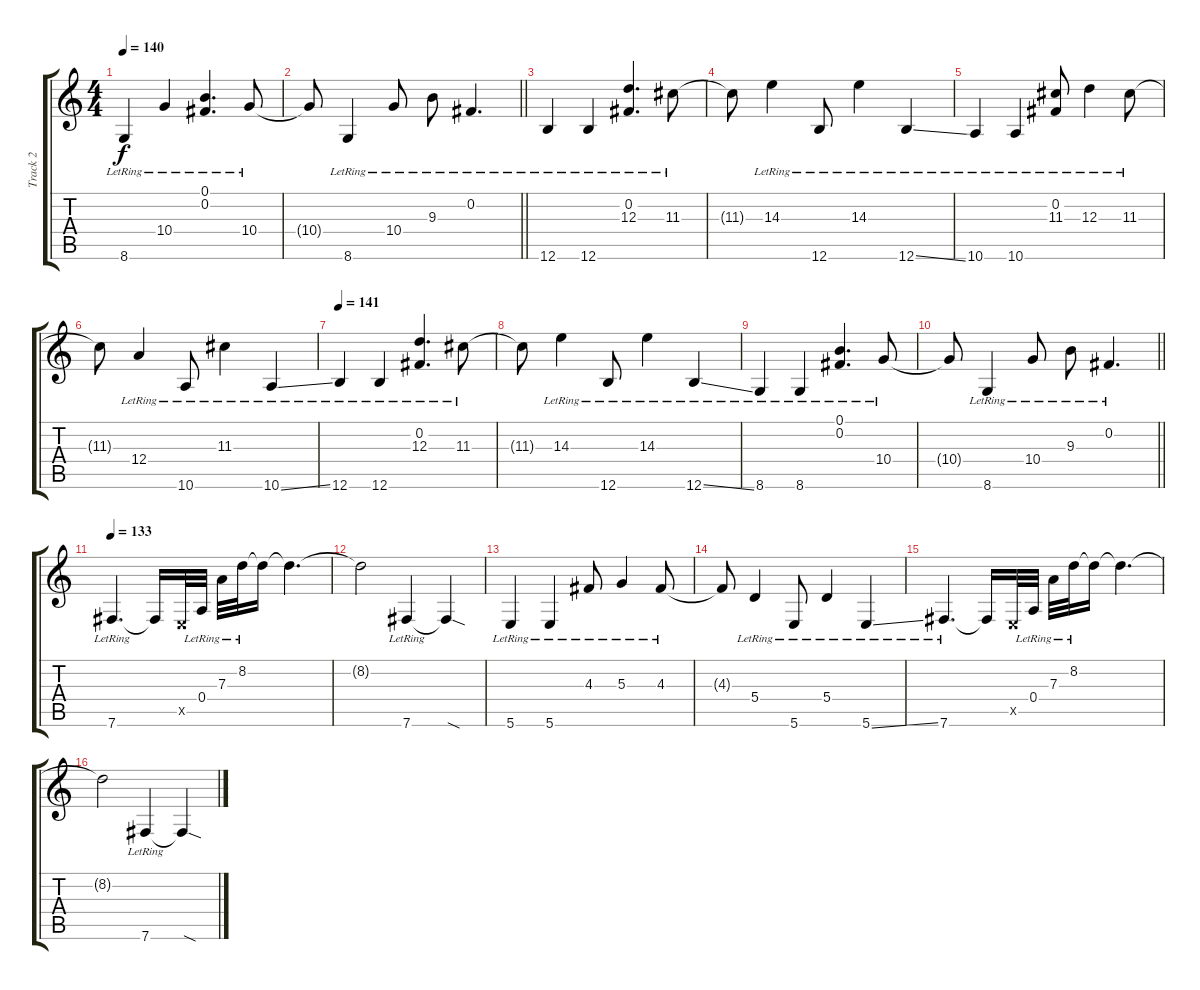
\track ("Track 2" "Track 2") {instrument electricguitarjazz}
\staff {score tabs}
\tuning (B3 Gb3 D3 A2 E2 B1) {hide}
\ts (4 4)
\tempo 140
\clef g2
\ks c
8.6{lr}.4{dy f} 10.4{lr}.4 (0.1{lr} 0.2{lr}).4{d} 10.4{lr}.8 |
\barLineRight lightlight
10.4{t}.8 8.6{lr}.4 10.4{lr}.8 9.3{lr}.8 0.2{lr}.4{d} |
\section ("" "")
12.6{lr}.4 12.6{lr}.4 (0.2{lr} 12.3{lr}).4{d} 11.3{lr}.8 |
11.3{t}.8 14.3{lr}.4 12.6{lr}.8 14.3{lr}.4 12.6{ss lr}.4 |
10.6{lr}.4 10.6{lr}.4 (0.2{lr} 11.3{lr}).8 12.3{lr}.4 11.3{lr}.8 |
11.3{t}.8 12.4{lr}.4 10.6{lr}.8 11.3{lr}.4 10.6{ss lr}.4 |
\tempo 141
12.6{lr}.4 12.6{lr}.4 (0.2{lr} 12.3{lr}).4{d} 11.3{lr}.8 |
11.3{t}.8 14.3{lr}.4 12.6{lr}.8 14.3{lr}.4 12.6{ss lr}.4 |
8.6{lr}.4 8.6{lr}.4 (0.1{lr} 0.2{lr}).4{d} 10.4{lr}.8 |
\barLineRight lightlight
10.4{t}.8 8.6{lr}.4 10.4{lr}.8 9.3{lr}.8 0.2{lr}.4{d} |
\section ("" "")
\tempo 133
7.6{lr}.4{d} 7.6{t}.16 0.5{x}.32 0.4{lr}.32 7.3{lr}.32 8.2{lr}.32 8.2{t}.16 8.2{t}.4{d} |
8.2{t}.2 7.6{lr}.4 7.6{sod t}.4 |
5.6{lr}.4 5.6{lr}.4 4.3{lr}.8 5.3{lr}.4 4.3{lr}.8 |
4.3{t}.8 5.4{lr}.4 5.6{lr}.8 5.4{lr}.4 5.6{ss lr}.4 |
7.6{lr}.4{d} 7.6{t}.16 0.5{x}.32 0.4{lr}.32 7.3{lr}.32 8.2{lr}.32 8.2{t}.16 8.2{t}.4{d} |
8.2{t}.2 7.6{lr}.4 7.6{sod t}.4
